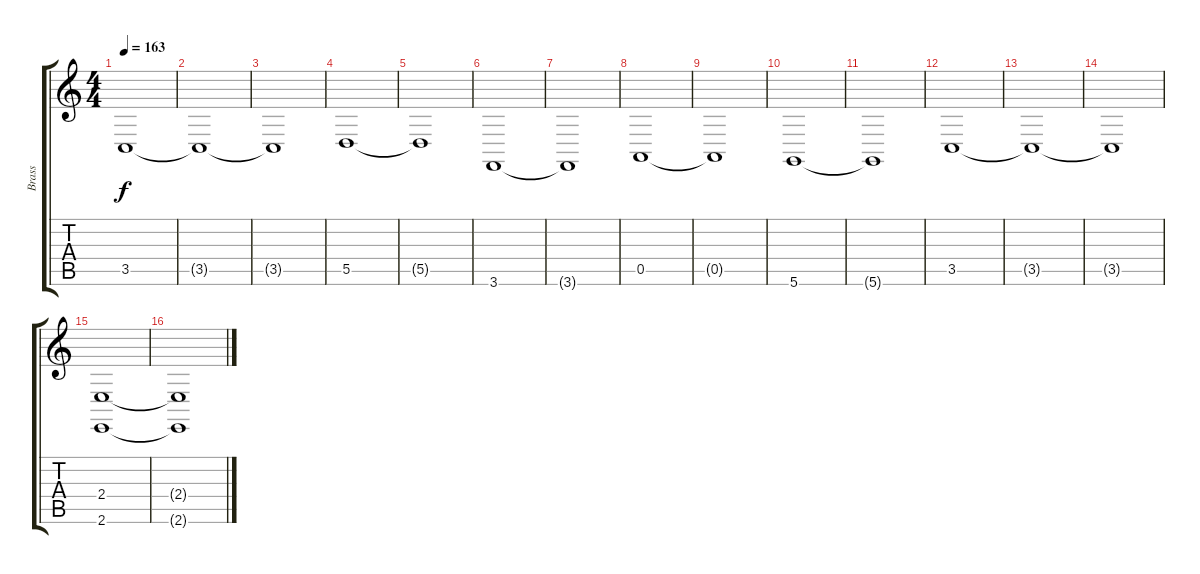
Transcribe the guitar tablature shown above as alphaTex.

\track ("Brass" "Brass") {instrument brasssection}
\staff {score tabs}
\tuning (E4 B3 G3 D3 A2 D2) {hide}
\ts (4 4)
\tempo 163
\clef g2
\ks c
3.5.1{dy f} |
3.5{t}.1 |
3.5{t}.1 |
5.5.1 |
5.5{t}.1 |
3.6.1 |
3.6{t}.1 |
0.5.1 |
0.5{t}.1 |
5.6.1 |
5.6{t}.1 |
3.5.1 |
3.5{t}.1 |
3.5{t}.1 |
(2.4 2.6).1 |
(2.4{t} 2.6{t}).1
